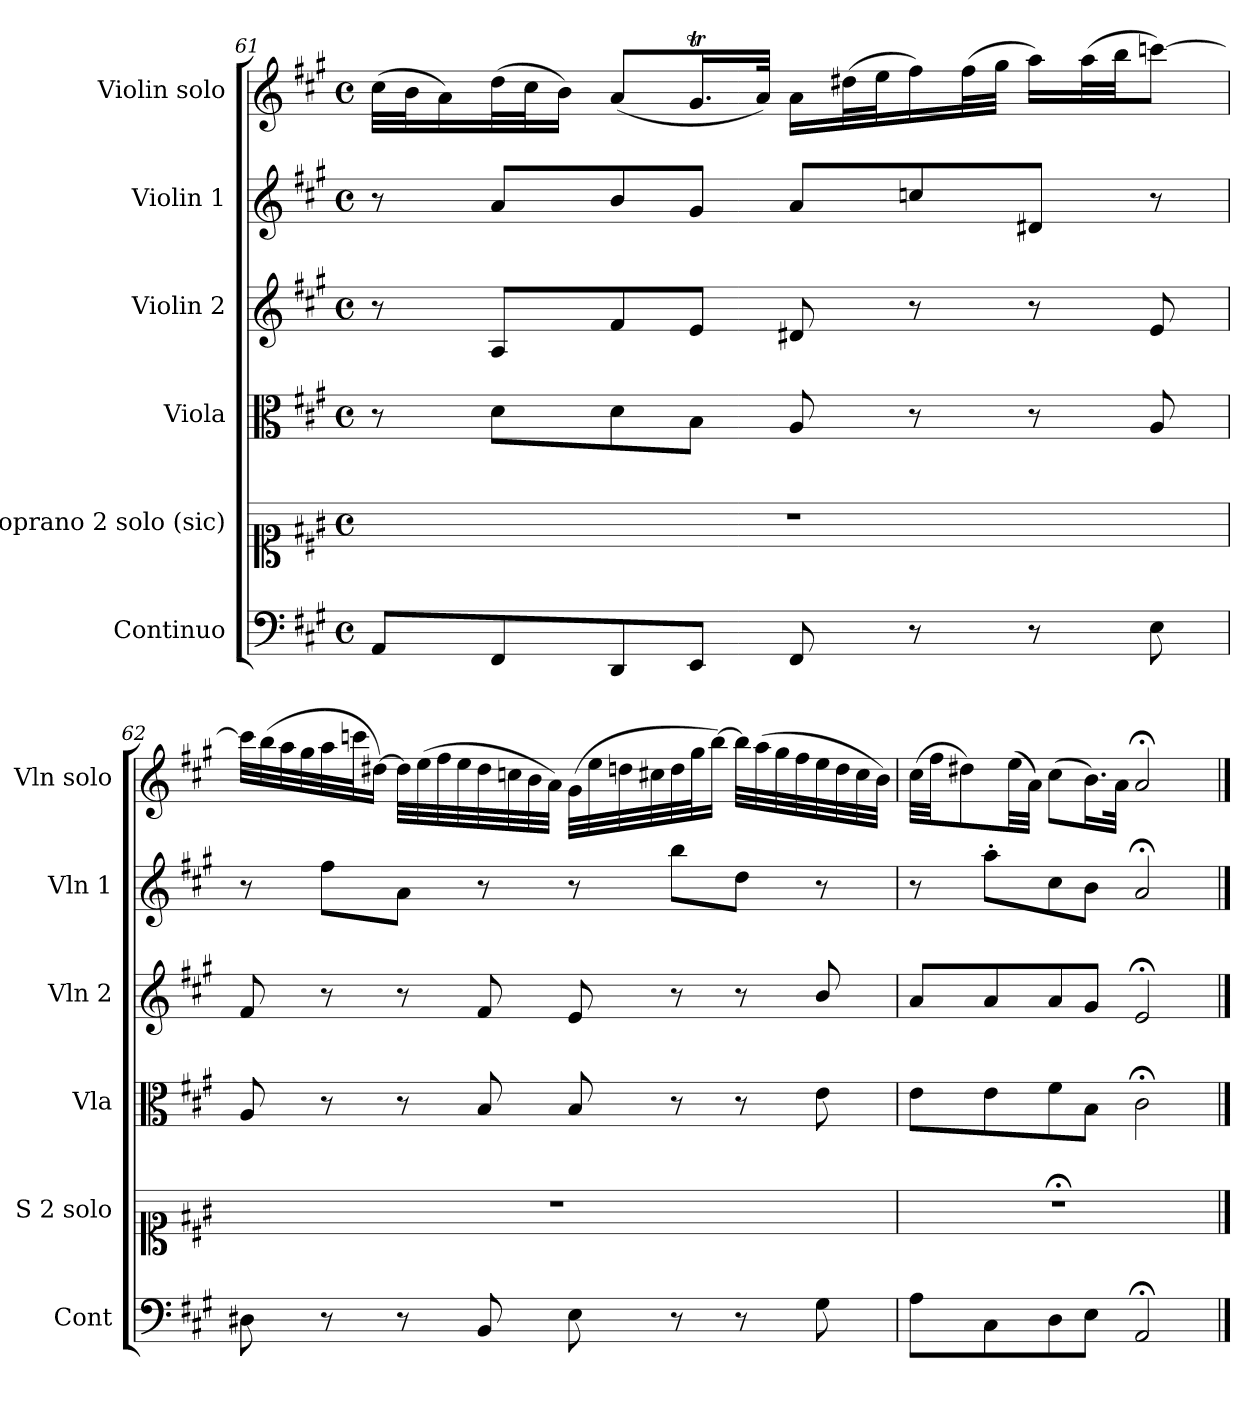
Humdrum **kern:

**kern	**kern	**kern	**kern	**kern	**kern
*part6	*part5	*part4	*part3	*part2	*part1
*staff6	*staff5	*staff4	*staff3	*staff2	*staff1
*I"Continuo	*I"Soprano 2 solo (sic)	*I"Viola	*I"Violin 2	*I"Violin 1	*I"Violin solo
*I'Cont	*I'S 2 solo	*I'Vla	*I'Vln 2	*I'Vln 1	*I'Vln solo
*clefF4	*clefC1	*clefC3	*clefG2	*clefG2	*clefG2
*k[f#c#g#]	*k[f#c#g#]	*k[f#c#g#]	*k[f#c#g#]	*k[f#c#g#]	*k[f#c#g#]
*M4/4	*M4/4	*M4/4	*M4/4	*M4/4	*M4/4
*met(c)	*met(c)	*met(c)	*met(c)	*met(c)	*met(c)
=61	=61	=61	=61	=61	=61
8AA/L	1r	8r	8r	8r	(32cc#\LLL
.	.	.	.	.	32b\J
.	.	.	.	.	16a\)
8FF#/	.	8d\L	8A/L	8a/L	(32dd\L
.	.	.	.	.	32cc#\J
.	.	.	.	.	16b\JJ)
8DD/	.	8d\	8f#/	8b/	(8a/L
8EE/J	.	8B\J	8e/J	8g#/J	16.g#t/L
.	.	.	.	.	32a/JJk)
8FF#/	.	8A/	8d#X/	8a/L	16a\LL
.	.	.	.	.	(32dd#X\L
.	.	.	.	.	32ee\J
8r	.	8r	8r	8ccn/	16ff#\)
.	.	.	.	.	(32ff#\L
.	.	.	.	.	32gg#\JJJ
8r	.	8r	8r	8d#X/J	16aa\LL)
.	.	.	.	.	(32aa\L
.	.	.	.	.	32bb\JJ
8E\	.	8A/	8e/	8r	[8cccn\J)
!!LO:PB:g=z
=62	=62	=62	=62	=62	=62
8D#X\	1r	8A/	8f#/	8r	32ccc\LLL]
.	.	.	.	.	(32bb\
.	.	.	.	.	32aa\
.	.	.	.	.	32gg#\
8r	.	8r	8r	8ff#\L	32aa\
.	.	.	.	.	32cccn\J
.	.	.	.	.	[16dd#X\JJ)
8r	.	8r	8r	8a\J	32dd#\LLL]
.	.	.	.	.	(32ee\
.	.	.	.	.	32ff#\
.	.	.	.	.	32ee\
8BB/	.	8B/	8f#/	8r	32dd#\
.	.	.	.	.	32ccn\
.	.	.	.	.	32b\
.	.	.	.	.	32a\JJJ)
8E\	.	8B/	8e/	8r	(32g#\LLL
.	.	.	.	.	32ee\
.	.	.	.	.	32ddn\
.	.	.	.	.	32cc#X\
8r	.	8r	8r	8bb\L	32dd\
.	.	.	.	.	32gg#\J
.	.	.	.	.	[16bb\JJ)
8r	.	8r	8r	8dd\J	32bb\LLL]
.	.	.	.	.	(32aa\
.	.	.	.	.	32gg#\
.	.	.	.	.	32ff#\
8G#\	.	8e\	8b/	8r	32ee\
.	.	.	.	.	32dd\
.	.	.	.	.	32cc#\
.	.	.	.	.	32b\JJJ)
=63	=63	=63	=63	=63	=63
8A\L	1r;<	8e\L	8a/L	8r	(32cc#\LLL
.	.	.	.	.	32ff#\JJ
.	.	.	.	.	8dd#X\)
8C#\	.	8e\	8a/	8aa'\L	.
.	.	.	.	.	(32ee\LL
.	.	.	.	.	32a\JJJ)
8D\	.	8f#\	8a/	8cc#\	(8cc#\L
8E\J	.	8B\J	8g#/J	8b\J	16.b\L)
.	.	.	.	.	32a\JJk
2AA;</	.	2c#;<\	2e;</	2a;</	2a;</
==	==	==	==	==	==
*-	*-	*-	*-	*-	*-
